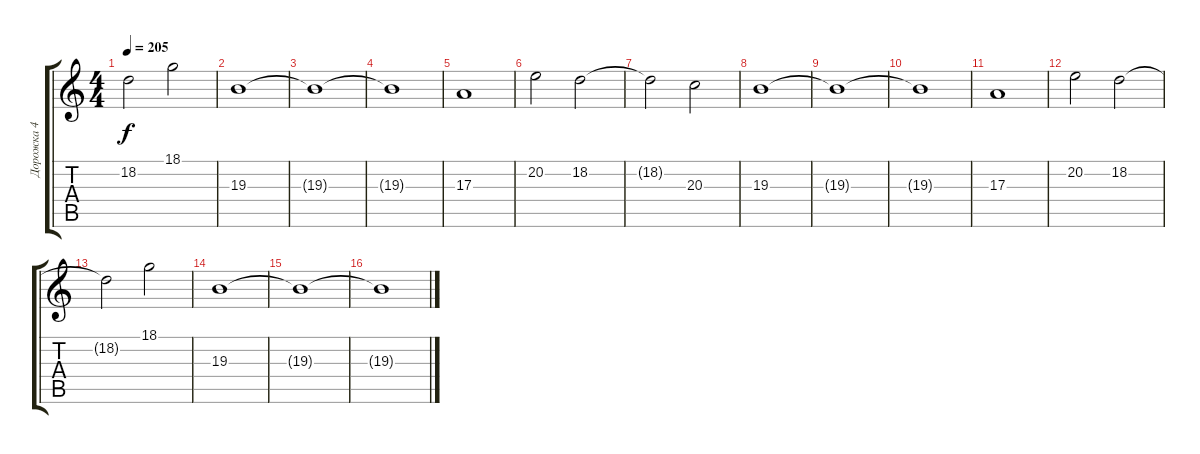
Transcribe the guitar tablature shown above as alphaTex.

\track ("Дорожка 4" "Дорожка 4") {instrument tremolostrings}
\staff {score tabs}
\tuning (Db4 Ab3 E3 B2 Gb2 Db2) {hide}
\ts (4 4)
\tempo 205
\clef g2
\ks c
18.2{t}.2{dy f} 18.1.2 |
19.3.1 |
19.3{t}.1 |
19.3{t}.1 |
17.3.1 |
20.2.2 18.2.2 |
18.2{t}.2 20.3.2 |
19.3.1 |
19.3{t}.1 |
19.3{t}.1 |
17.3.1 |
20.2.2 18.2.2 |
18.2{t}.2 18.1.2 |
19.3.1 |
19.3{t}.1 |
19.3{t}.1
